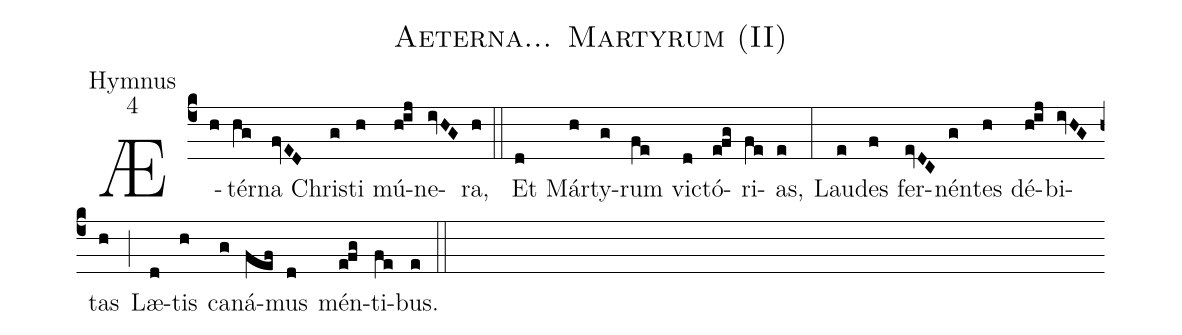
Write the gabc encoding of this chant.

name:Aeterna... Martyrum (II);
office-part:Hymnus;
mode:4;
%%
(c4) Æ(h)tér(hg)na(fvED) Chri(g)sti(h) mú(h!ij)ne(ivHG)ra,(h) (::)
Et(d) Már(h)ty(g)rum(fe) vi(d)ctó(e!fg)ri(fe)as,(e) (:)
Lau(e)des(f) fer(evDC)nén(g)tes(h) dé(h!ij)bi(ivHG)tas(h) (;) Læ(d)tis(h) ca(g)ná(fef)mus(d) mén(e!fg)ti(fe)bus.(e) (::)
